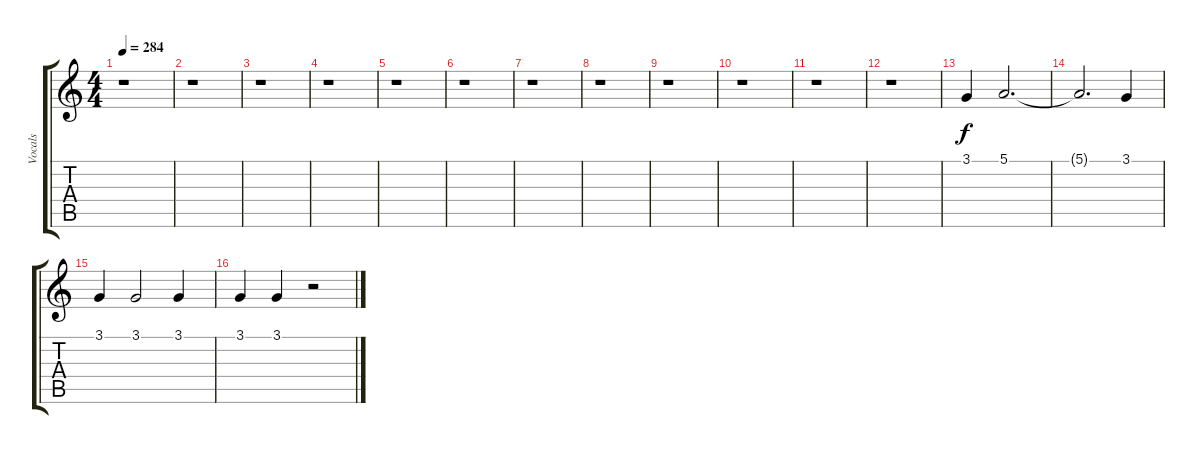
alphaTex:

\track ("Vocals" "Vocals") {instrument voiceoohs}
\staff {score tabs}
\tuning (E4 B3 G3 D3 A2 E2) {hide}
\ts (4 4)
\tempo 284
\clef g2
\ks c
r.1{dy f} |
r.1 |
r.1 |
r.1 |
r.1 |
r.1 |
r.1 |
r.1 |
r.1 |
r.1 |
r.1 |
r.1 |
3.1.4 5.1.2{d} |
5.1{t}.2{d} 3.1.4 |
3.1.4 3.1.2 3.1.4 |
3.1.4 3.1.4 r.2
